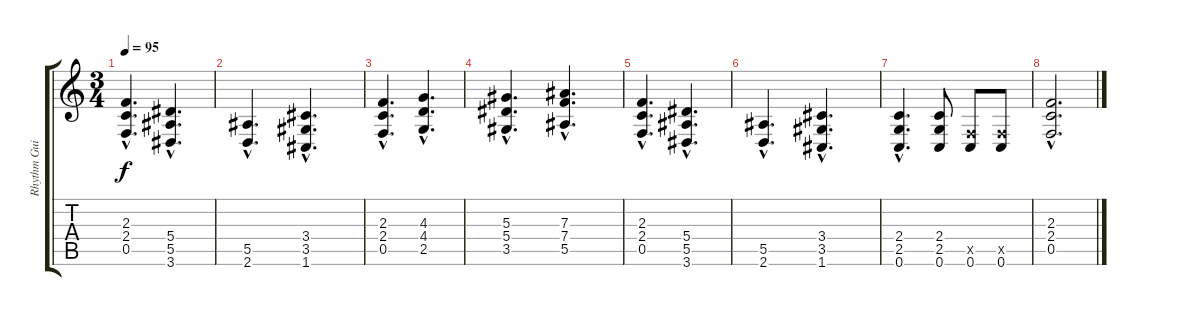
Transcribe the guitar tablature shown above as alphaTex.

\track ("Rhythm Guitar II" "Rhythm Gui") {instrument distortionguitar}
\staff {score tabs}
\tuning (C4 G3 Eb3 Bb2 F2 C2) {hide}
\ts (3 4)
\tempo 95
\clef g2
\ks c
(2.3{hac} 2.4{hac} 0.5{hac}).4{d dy f} (5.4{hac} 5.5{hac} 3.6{hac}).4{d} |
(5.5{hac} 2.6{hac}).4{d} (3.4{hac} 3.5{hac} 1.6{hac}).4{d} |
(2.3{hac} 2.4{hac} 0.5{hac}).4{d} (4.3{hac} 4.4{hac} 2.5{hac}).4{d} |
(5.3{hac} 5.4{hac} 3.5{hac}).4{d} (7.3{hac} 7.4{hac} 5.5{hac}).4{d} |
(2.3{hac} 2.4{hac} 0.5{hac}).4{d} (5.4{hac} 5.5{hac} 3.6{hac}).4{d} |
(5.5{hac} 2.6{hac}).4{d} (3.4{hac} 3.5{hac} 1.6{hac}).4{d} |
(2.4{hac} 2.5{hac} 0.6).4{d} (2.4 2.5 0.6).8 (0.5{x} 0.6).8 (0.5{x} 0.6).8 |
(2.3{hac} 2.4{hac} 0.5{hac}).2{d}
